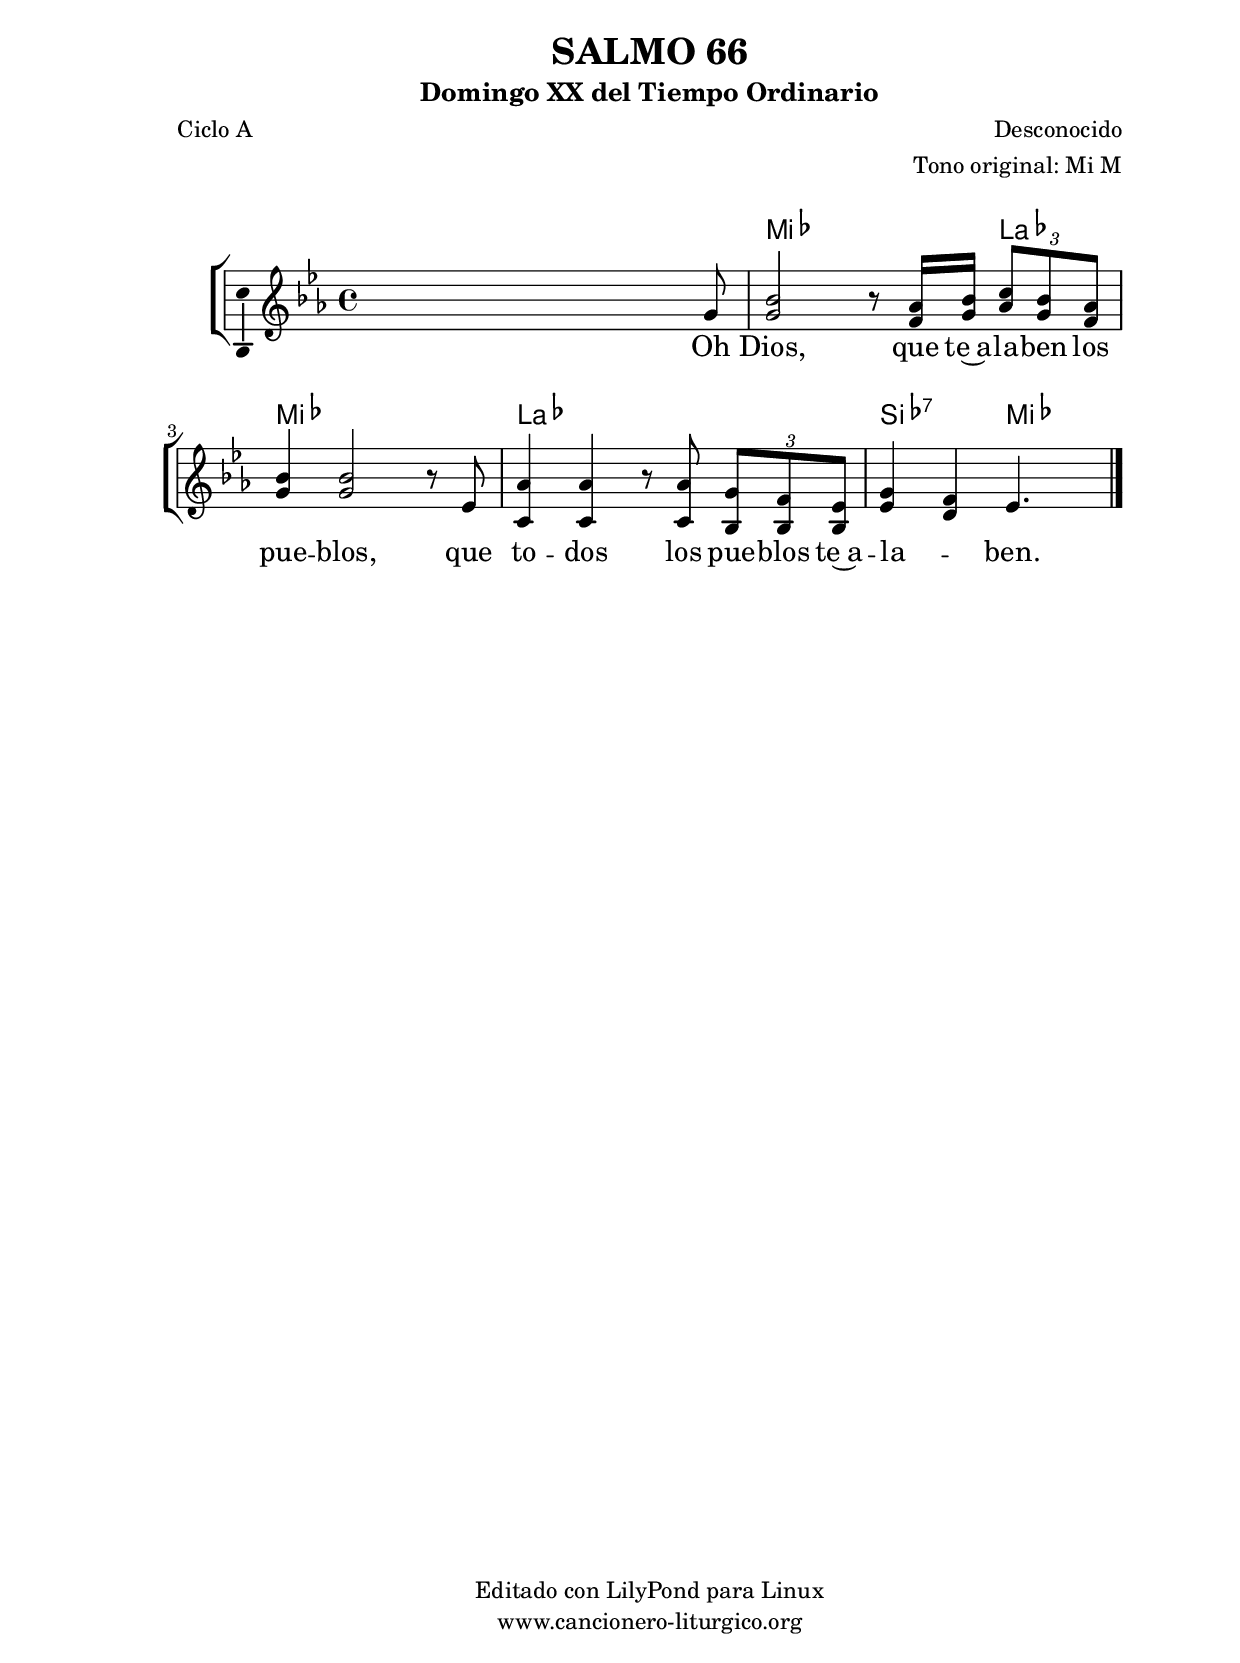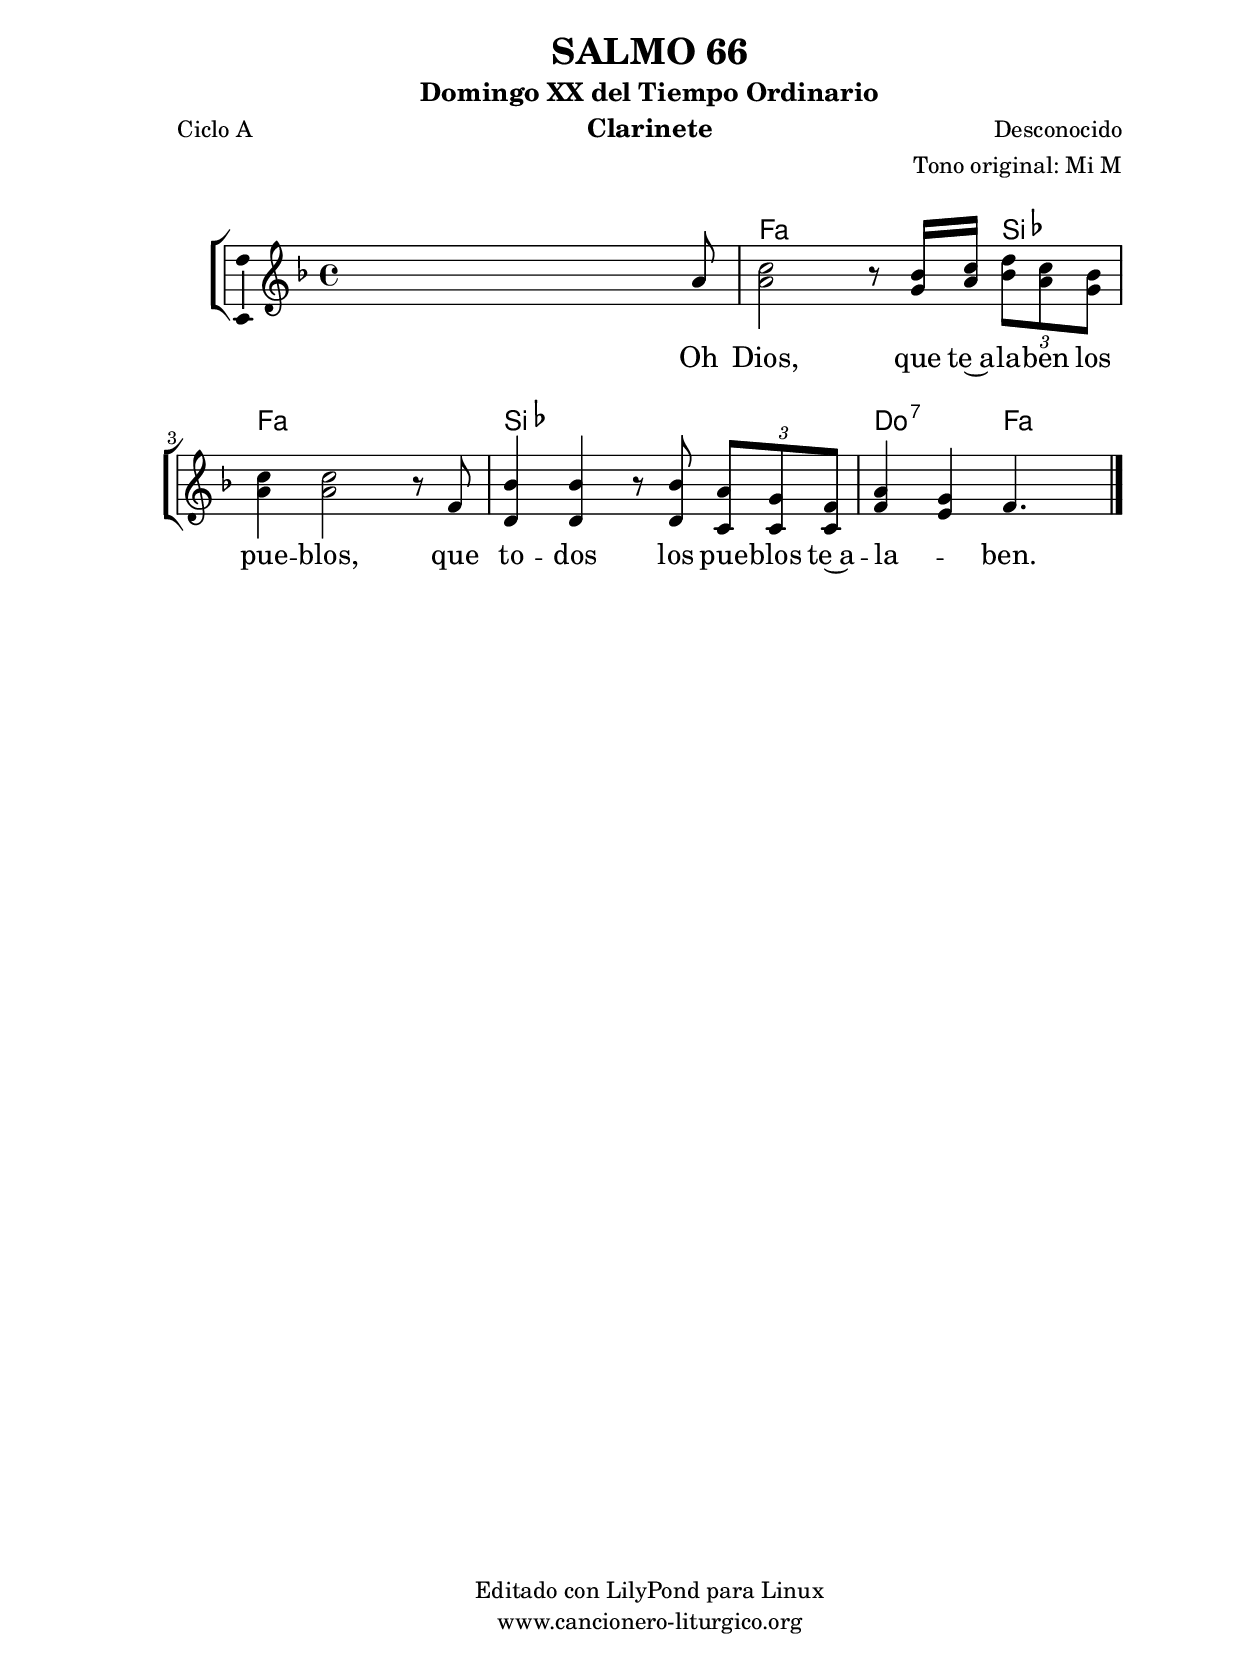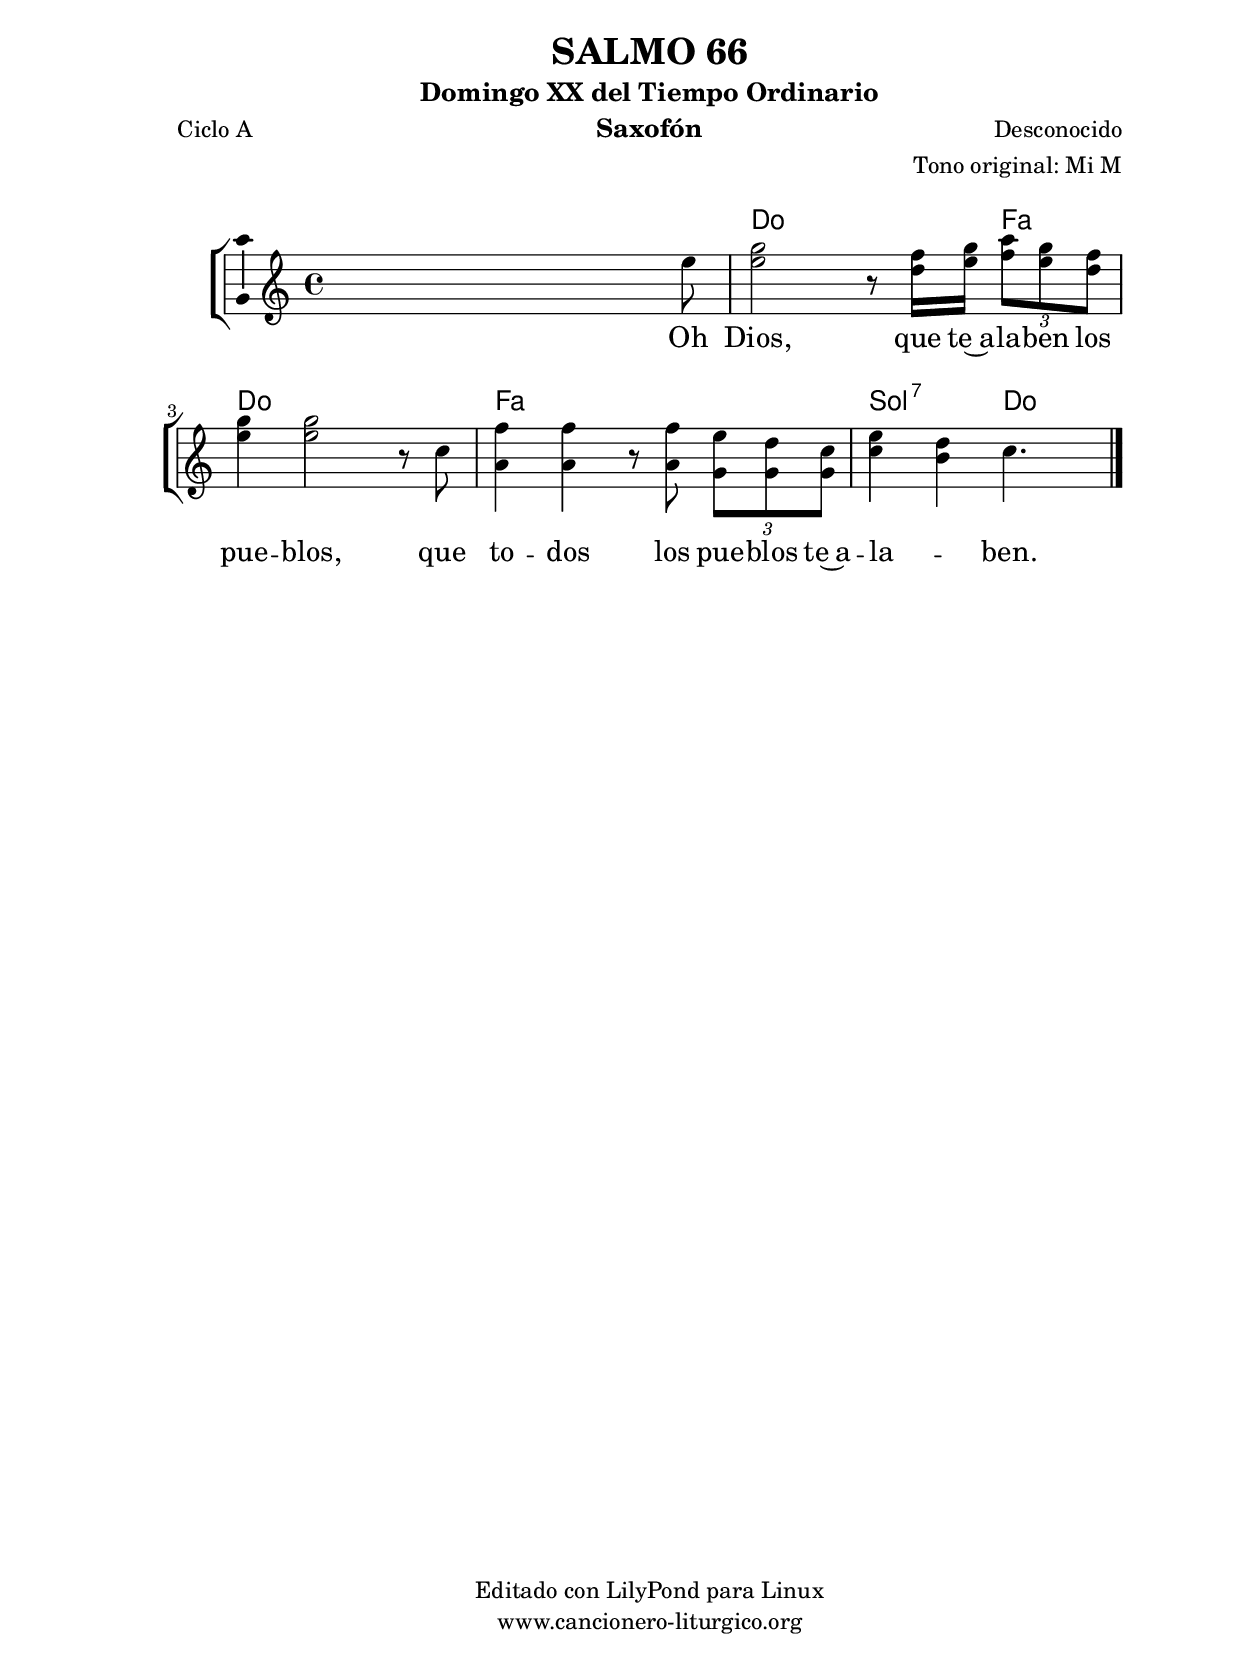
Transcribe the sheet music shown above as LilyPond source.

%
%para convertir .midi en .wav:
%timidity filename.midi -Ow -o finename.wav
%
%
%Para convertir de .wav a .mp3:
%lame -h -m j filename.wav
%
%
%para escuchar el midi:
%timidity nombrefichero.midi
%


%versión de lilypond para la que se ha escrito esta partitura:
\version "2.16.0"

	%Tamaño papel
	#(set-default-paper-size "a4")
	%Tamaño partitura
	#(set-global-staff-size 20)
	%No responde al pulsar sobre una nota
	#(ly:set-option 'point-and-click #f)

%parámetros del encabezamiento:
\header {
	title = "SALMO 66"
	subtitle = "Domingo XX del Tiempo Ordinario"
	composer = "Desconocido"
	poet = "Ciclo A"
	meter = ""
	arranger = "Tono original: Mi M"
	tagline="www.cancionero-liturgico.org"
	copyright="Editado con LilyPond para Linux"
	tiempo = "Ordinario"
	usos = "Salmo"
	letra = "Oh Dios, que te alaben los pueblos, que todos los pueblos te alaben."
	}

%parámetros asociados al papel:
\paper  {
	oddHeaderMarkup = \markup {\fill-line { \on-the-fly #not-first-page \fromproperty #'header:title \on-the-fly #not-first-page \fromproperty #'header:composer }}
	evenHeaderMarkup = \markup {\fill-line { \fromproperty #'header:composer \fromproperty #'header:title }}
	#(set-paper-size "a4")
	print-page-number = ##f
	first-page-number = 1
	print-first-page-number = ##f
%	head-separation = 3.0 \cm
	top-margin = 2.0 \cm
	bottom-margin = 0.5\cm
%%%	bottom-margin = -1.0\cm
	left-margin = 3.0 \cm
	line-width = 16.0 \cm 
	indent = 8\mm
	interscoreline = 2.\mm
	between-system-space = 15\mm
%	para que las partituras no llenen la hoja:
	ragged-bottom = ##t
%	idem para la última hoja:
	ragged-last-bottom = ##f
%	para que las partituras llenen el ancho del papel:
	ragged-last = ##f
	after-title-space = 2.5 \cm
%page-count=1
%system-count=8

	%Flexible Vertical Spacing
%	markup-markup-spacing =
%	#'((basic-distance . 15) (minimum-distance . 15) (padding . 3))
	markup-system-spacing =
	#'((basic-distance . 15) (minimum-distance . 15) (padding . 3))
	system-system-spacing =
	#'((basic-distance . 15) (minimum-distance . 15) (padding . 3))
	score-system-spacing =
	#'((basic-distance . 15) (minimum-distance . 15) (padding . 5))
%	top-system-spacing = % header
%	#'((basic-distance . 8) (minimum-distance . 0) (padding . 3))
%	top-markup-spacing =
%	#'((basic-distance . 20) (minimum-distance . 20) (padding . 3))
	last-bottom-spacing = % footer
	#'((basic-distance . 5) (minimum-distance . 5) (padding . 3))
%	score-markup-spacing =
%	#'((basic-distance . 16) (minimum-distance . 13) (padding . 3))

	}


%parámetros que afectan a toda la partitura:
global =  {
	%clave de sol (G):
	\clef G
	%armadura:
	\transpose e ees
	\key e \major
	\tempo 4=70
	\set Score.tempoHideNote = ##t
	}


acordes = {
	\italianChords
	\chordmode {
	\transpose e ees
{

s1
e2. a4 e1 a b2:7 e

	}
	}
}

melodia = 
	\transpose e ees
{
	\relative c''{

\time 4/4
s2 s4 s8 gis8
<<
{
b2 r8 a16 b \times 2/3 {cis8 b a}
b4 b2 r8 e,8
a4 a r8 a8 \times 2/3 {gis8 fis e}
gis4 fis e4.
}
{
gis2 r8 fis16 gis \times 2/3 {a8 gis fis}
gis4 gis2 r8 s8
cis,4 cis r8 cis8 \times 2/3 {b8 b b}
e4 dis s4.
}
>>
s8

	\bar "|."
	}
	}


texto = \lyricmode {
Oh Dios, que te~a -- la -- ben los pue -- blos,
que to -- dos los pue -- blos te~a -- la -- _ ben.
	}


acordesStaff = \context ChordNames = acordesStaff <<
	\set chordChanges = ##t
	\acordes
	>>


vozStaff = \context Voice = vozStaff
\with {\consists "Ambitus_engraver"}
<<
%	\set Staff.instrumentName = ""
%	\set Staff.shortInstrumentName = ""
%	\set Staff.midiInstrument = #"clarinet"
%	\set Staff.midiInstrument = #"cello"
%	\set Staff.midiInstrument = #"flute"
	\set Staff.midiInstrument = #"electric guitar (jazz)"
%	\set Staff.midiInstrument = #"english horn"
%	\set Staff.midiInstrument = #"violin"
%	\set Staff.midiInstrument = #"glockenspiel"
	\set Staff.midiMinimumVolume = #0.7
	\set Staff.midiMaximumVolume = #0.9
	\global
	\melodia
	>>


textoStaff = \context Lyrics = textoStaff <<
	\lyricsto vozStaff \texto
	>>

\book {
	\score {
		\context ChoirStaff {
			\override StaffGroup.SystemStartBracket #'collapse-height = #1
			\override Score.SystemStartBar #'collapse-height = #1
			<<
			\acordesStaff
			\vozStaff
			\textoStaff
			>>
			}
		\layout {
	    		\context {
				\Lyrics
				\override LyricText #'font-size = #2
				}
	   		 \context {
				\Score
				%fontSize = #3
				\override StaffSymbol #'staff-space = #(magstep +3)
				%\override Beam #'thickness = #0.55
				%\override SpacingSpanner #'spacing-increment = #1.0
				%\override Slur #'height-limit = #1.5
				}
			}
		}
	\score {
		\unfoldRepeats
		\context ChoirStaff {
			<<
			\acordesStaff
			\vozStaff
			>>
			}
		\midi {
	  		\context {
	  			\Score
				tempoWholesPerMinute = #(ly:make-moment 70 4)
				}
			}
		}
	}

%Partitura para clarinete
#(define output-suffix "C")
\book {
	\header{
		instrument = "Clarinete"
		}
	\score {
		\context ChoirStaff {
			\override StaffGroup.SystemStartBracket #'collapse-height = #1
			\override Score.SystemStartBar #'collapse-height = #1
\transpose c d
			<<
			\acordesStaff
			\vozStaff
			\textoStaff
			>>
			}
		\layout {
	    		\context {
				\Lyrics
				\override LyricText #'font-size = #2
				}
	   		 \context {
				\Score
				%fontSize = #3
				\override StaffSymbol #'staff-space = #(magstep +3)
				%\override Beam #'thickness = #0.55
				%\override SpacingSpanner #'spacing-increment = #1.0
				%\override Slur #'height-limit = #1.5
				}
			}
		}
	}

%Partitura para saxofón
#(define output-suffix "S")
\book {
	\header{
		instrument = "Saxofón"
		}
	\score {
		\context ChoirStaff {
			\override StaffGroup.SystemStartBracket #'collapse-height = #1
			\override Score.SystemStartBar #'collapse-height = #1
\transpose c a
			<<
			\acordesStaff
			\vozStaff
			\textoStaff
			>>
			}
		\layout {
	    		\context {
				\Lyrics
				\override LyricText #'font-size = #2
				}
	   		 \context {
				\Score
				%fontSize = #3
				\override StaffSymbol #'staff-space = #(magstep +3)
				%\override Beam #'thickness = #0.55
				%\override SpacingSpanner #'spacing-increment = #1.0
				%\override Slur #'height-limit = #1.5
				}
			}
		}
	}

